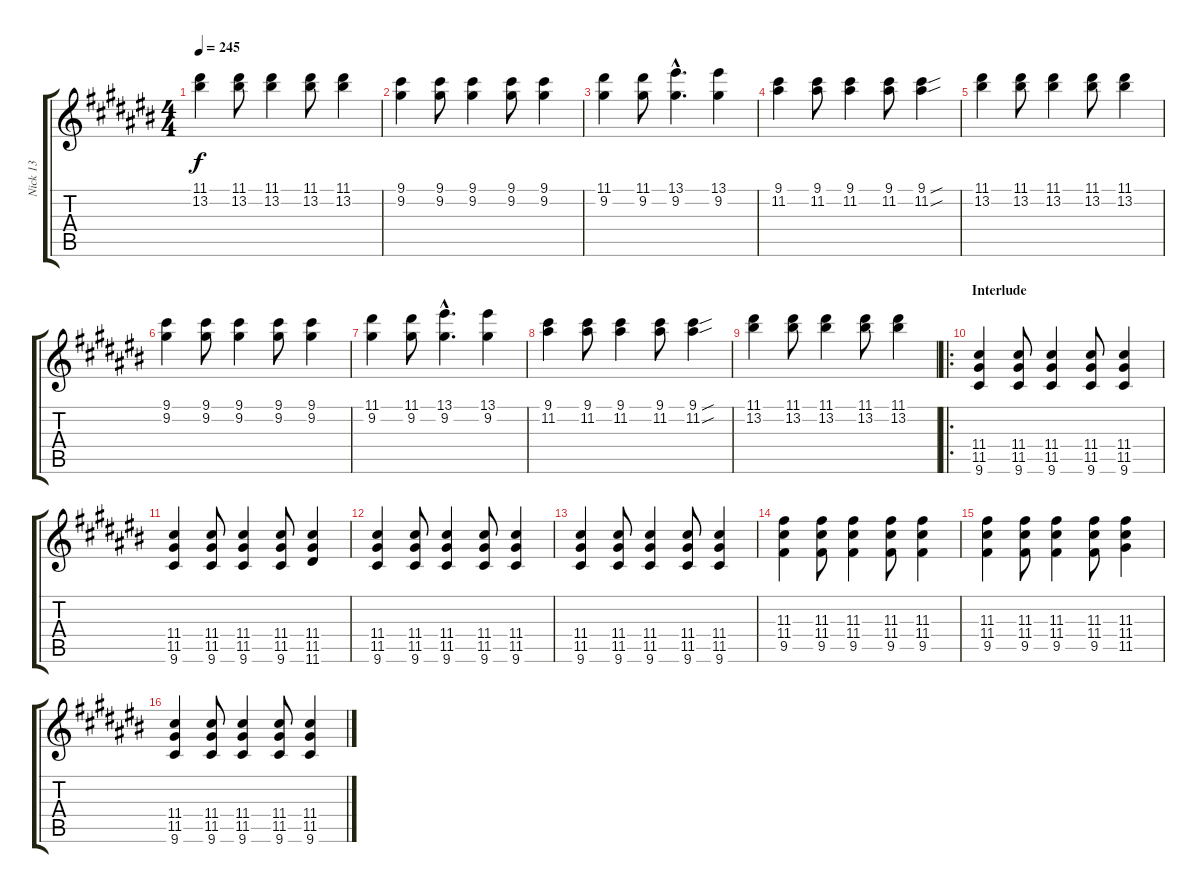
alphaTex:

\track ("Nick 13" "Nick 13") {instrument overdrivenguitar}
\staff {score tabs}
\tuning (E4 B3 G3 D3 A2 E2) {hide}
\ts (4 4)
\tempo 245
\clef g2
\ks c#
(11.1 13.2).4{dy f} (11.1 13.2).8 (11.1 13.2).4 (11.1 13.2).8 (11.1 13.2).4 |
(9.1 9.2).4 (9.1 9.2).8 (9.1 9.2).4 (9.1 9.2).8 (9.1 9.2).4 |
(11.1 9.2).4 (11.1 9.2).8 (13.1{hac} 9.2{hac}).4{d} (13.1 9.2).4 |
(9.1 11.2).4 (9.1 11.2).8 (9.1 11.2).4 (9.1 11.2).8 (9.1{sou} 11.2{sou}).4 |
(11.1 13.2).4 (11.1 13.2).8 (11.1 13.2).4 (11.1 13.2).8 (11.1 13.2).4 |
(9.1 9.2).4 (9.1 9.2).8 (9.1 9.2).4 (9.1 9.2).8 (9.1 9.2).4 |
(11.1 9.2).4 (11.1 9.2).8 (13.1{hac} 9.2{hac}).4{d} (13.1 9.2).4 |
(9.1 11.2).4 (9.1 11.2).8 (9.1 11.2).4 (9.1 11.2).8 (9.1{sou} 11.2{sou}).4 |
(11.1 13.2).4 (11.1 13.2).8 (11.1 13.2).4 (11.1 13.2).8 (11.1 13.2).4 |
\ro
\section ("" "Interlude")
(11.4 11.5 9.6).4{instrument overdrivenguitar} (11.4 11.5 9.6).8 (11.4 11.5 9.6).4 (11.4 11.5 9.6).8 (11.4 11.5 9.6).4 |
(11.4 11.5 9.6).4 (11.4 11.5 9.6).8 (11.4 11.5 9.6).4 (11.4 11.5 9.6).8 (11.4 11.5 11.6).4 |
(11.4 11.5 9.6).4 (11.4 11.5 9.6).8 (11.4 11.5 9.6).4 (11.4 11.5 9.6).8 (11.4 11.5 9.6).4 |
(11.4 11.5 9.6).4 (11.4 11.5 9.6).8 (11.4 11.5 9.6).4 (11.4 11.5 9.6).8 (11.4 11.5 9.6).4 |
(11.3 11.4 9.5).4 (11.3 11.4 9.5).8 (11.3 11.4 9.5).4 (11.3 11.4 9.5).8 (11.3 11.4 9.5).4 |
(11.3 11.4 9.5).4 (11.3 11.4 9.5).8 (11.3 11.4 9.5).4 (11.3 11.4 9.5).8 (11.3 11.4 11.5).4 |
(11.4 11.5 9.6).4 (11.4 11.5 9.6).8 (11.4 11.5 9.6).4 (11.4 11.5 9.6).8 (11.4 11.5 9.6).4
